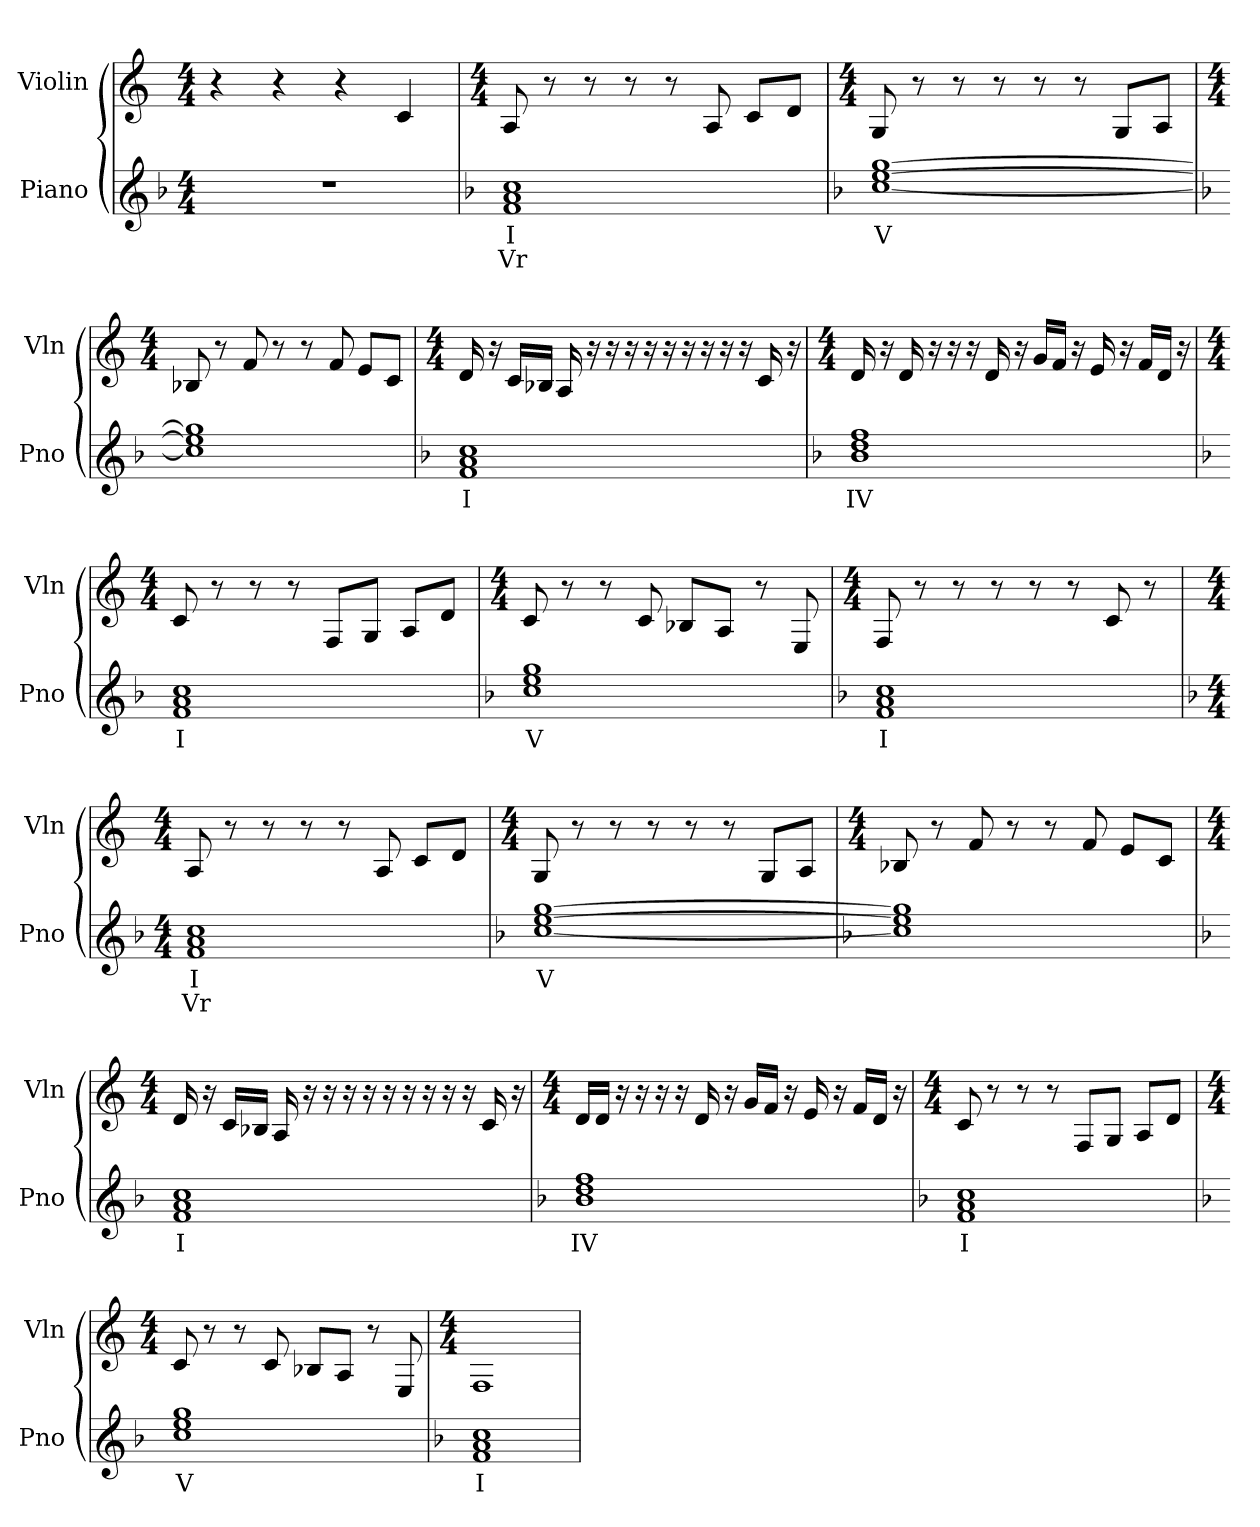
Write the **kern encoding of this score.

**kern	**text	**text	**kern
*part2	*part2	*part2	*part1
*staff2	*staff2	*staff2	*staff1
*I"Piano	*	*	*I"Violin
*I'Pno	*	*	*I'Vln
*k[b-]	*	*	*
*F:	*	*	*
*M4/4	*	*	*M4/4
=	=	=	=
1r	.	.	4r
.	.	.	4r
.	.	.	4r
.	.	.	4c
=	=	=	=
*k[b-]	*	*	*
*F:	*	*	*
*	*	*	*M4/4
1f 1a 1cc	I	Vr	8A
.	.	.	8r
.	.	.	8r
.	.	.	8r
.	.	.	8r
.	.	.	8A
.	.	.	8cL
.	.	.	8dJ
=	=	=	=
*k[b-]	*	*	*
*F:	*	*	*
*	*	*	*M4/4
[1cc [1ee [1gg	V	.	8G
.	.	.	8r
.	.	.	8r
.	.	.	8r
.	.	.	8r
.	.	.	8r
.	.	.	8GL
.	.	.	8AJ
=	=	=	=
*k[b-]	*	*	*
*F:	*	*	*
*	*	*	*M4/4
1cc] 1ee] 1gg]	.	.	8B-X
.	.	.	8r
.	.	.	8f
.	.	.	8r
.	.	.	8r
.	.	.	8f
.	.	.	8eL
.	.	.	8cJ
=	=	=	=
*k[b-]	*	*	*
*F:	*	*	*
*	*	*	*M4/4
1f 1a 1cc	I	.	16d
.	.	.	16r
.	.	.	16cLL
.	.	.	16B-XJJ
.	.	.	16A
.	.	.	16r
.	.	.	16r
.	.	.	16r
.	.	.	16r
.	.	.	16r
.	.	.	16r
.	.	.	16r
.	.	.	16r
.	.	.	16r
.	.	.	16c
.	.	.	16r
=	=	=	=
*k[b-]	*	*	*
*F:	*	*	*
*	*	*	*M4/4
1b- 1dd 1ff	IV	.	16d
.	.	.	16r
.	.	.	16d
.	.	.	16r
.	.	.	16r
.	.	.	16r
.	.	.	16d
.	.	.	16r
.	.	.	16gLL
.	.	.	16fJJ
.	.	.	16r
.	.	.	16e
.	.	.	16r
.	.	.	16fLL
.	.	.	16dJJ
.	.	.	16r
=	=	=	=
*k[b-]	*	*	*
*F:	*	*	*
*	*	*	*M4/4
1f 1a 1cc	I	.	8c
.	.	.	8r
.	.	.	8r
.	.	.	8r
.	.	.	8FL
.	.	.	8GJ
.	.	.	8AL
.	.	.	8dJ
=	=	=	=
*k[b-]	*	*	*
*F:	*	*	*
*	*	*	*M4/4
1cc 1ee 1gg	V	.	8c
.	.	.	8r
.	.	.	8r
.	.	.	8c
.	.	.	8B-XL
.	.	.	8AJ
.	.	.	8r
.	.	.	8E
=	=	=	=
*k[b-]	*	*	*
*F:	*	*	*
*	*	*	*M4/4
1f 1a 1cc	I	.	8F
.	.	.	8r
.	.	.	8r
.	.	.	8r
.	.	.	8r
.	.	.	8r
.	.	.	8c
.	.	.	8r
=	=	=	=
*k[b-]	*	*	*
*F:	*	*	*
*M4/4	*	*	*M4/4
1f 1a 1cc	I	Vr	8A
.	.	.	8r
.	.	.	8r
.	.	.	8r
.	.	.	8r
.	.	.	8A
.	.	.	8cL
.	.	.	8dJ
=	=	=	=
*k[b-]	*	*	*
*F:	*	*	*
*	*	*	*M4/4
[1cc [1ee [1gg	V	.	8G
.	.	.	8r
.	.	.	8r
.	.	.	8r
.	.	.	8r
.	.	.	8r
.	.	.	8GL
.	.	.	8AJ
=	=	=	=
*k[b-]	*	*	*
*F:	*	*	*
*	*	*	*M4/4
1cc] 1ee] 1gg]	.	.	8B-X
.	.	.	8r
.	.	.	8f
.	.	.	8r
.	.	.	8r
.	.	.	8f
.	.	.	8eL
.	.	.	8cJ
=	=	=	=
*k[b-]	*	*	*
*F:	*	*	*
*	*	*	*M4/4
1f 1a 1cc	I	.	16d
.	.	.	16r
.	.	.	16cLL
.	.	.	16B-XJJ
.	.	.	16A
.	.	.	16r
.	.	.	16r
.	.	.	16r
.	.	.	16r
.	.	.	16r
.	.	.	16r
.	.	.	16r
.	.	.	16r
.	.	.	16r
.	.	.	16c
.	.	.	16r
=	=	=	=
*k[b-]	*	*	*
*F:	*	*	*
*	*	*	*M4/4
1b- 1dd 1ff	IV	.	16dLL
.	.	.	16dJJ
.	.	.	16r
.	.	.	16r
.	.	.	16r
.	.	.	16r
.	.	.	16d
.	.	.	16r
.	.	.	16gLL
.	.	.	16fJJ
.	.	.	16r
.	.	.	16e
.	.	.	16r
.	.	.	16fLL
.	.	.	16dJJ
.	.	.	16r
=	=	=	=
*k[b-]	*	*	*
*F:	*	*	*
*	*	*	*M4/4
1f 1a 1cc	I	.	8c
.	.	.	8r
.	.	.	8r
.	.	.	8r
.	.	.	8FL
.	.	.	8GJ
.	.	.	8AL
.	.	.	8dJ
=	=	=	=
*k[b-]	*	*	*
*F:	*	*	*
*	*	*	*M4/4
1cc 1ee 1gg	V	.	8c
.	.	.	8r
.	.	.	8r
.	.	.	8c
.	.	.	8B-XL
.	.	.	8AJ
.	.	.	8r
.	.	.	8E
=	=	=	=
*k[b-]	*	*	*
*F:	*	*	*
*	*	*	*M4/4
1f 1a 1cc	I	.	1F
=	=	=	=
*-	*-	*-	*-
